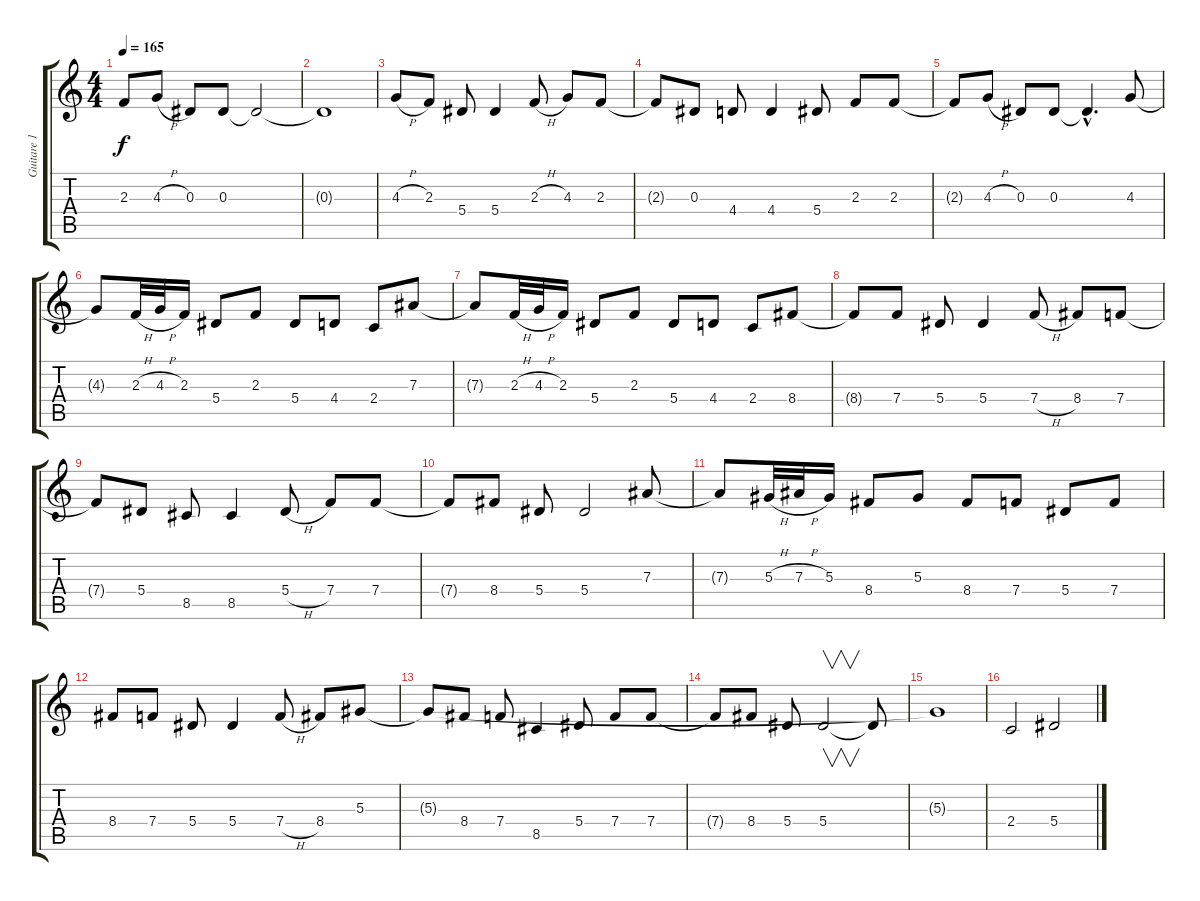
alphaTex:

\track ("Guitare 1" "Guitare 1") {instrument distortionguitar}
\staff {score tabs}
\tuning (C4 G3 Eb3 Bb2 F2 C2) {hide}
\ts (4 4)
\tempo 165
\clef g2
\ks c
2.3{t}.8{dy f} 4.3{h}.8 0.3.8 0.3.8 0.3{t}.2 |
0.3{t}.1 |
4.3{h}.8 2.3.8 5.4.8 5.4.4 2.3{h}.8 4.3.8 2.3.8 |
2.3{t}.8 0.3.8 4.4.8 4.4.4 5.4.8 2.3.8 2.3.8 |
2.3{t}.8 4.3{h}.8 0.3.8 0.3.8 0.3{hac t}.4{d} 4.3.8 |
4.3{t}.8 2.3{h}.32 4.3{h}.32 2.3.16 5.4.8 2.3.8 5.4.8 4.4.8 2.4.8 7.3.8 |
7.3{t}.8 2.3{h}.32 4.3{h}.32 2.3.16 5.4.8 2.3.8 5.4.8 4.4.8 2.4.8 8.4.8 |
8.4{t}.8 7.4.8 5.4.8 5.4.4 7.4{h}.8 8.4.8 7.4.8 |
7.4{t}.8 5.4.8 8.5.8 8.5.4 5.4{h}.8 7.4.8 7.4.8 |
7.4{t}.8 8.4.8 5.4.8 5.4.2 7.3.8 |
7.3{t}.8 5.3{h}.32 7.3{h}.32 5.3.16 8.4.8 5.3.8 8.4.8 7.4.8 5.4.8 7.4.8 |
8.4.8 7.4.8 5.4.8 5.4.4 7.4{h}.8 8.4.8 5.3.8 |
5.3{t}.8 8.4.8 7.4.8 8.5.4 5.4.8 7.4.8 7.4.8 |
7.4{t}.8 8.4.8 5.4.8 5.4.2{v} 5.4{t}.8 |
5.3{t}.1 |
2.4.2 5.4.2
